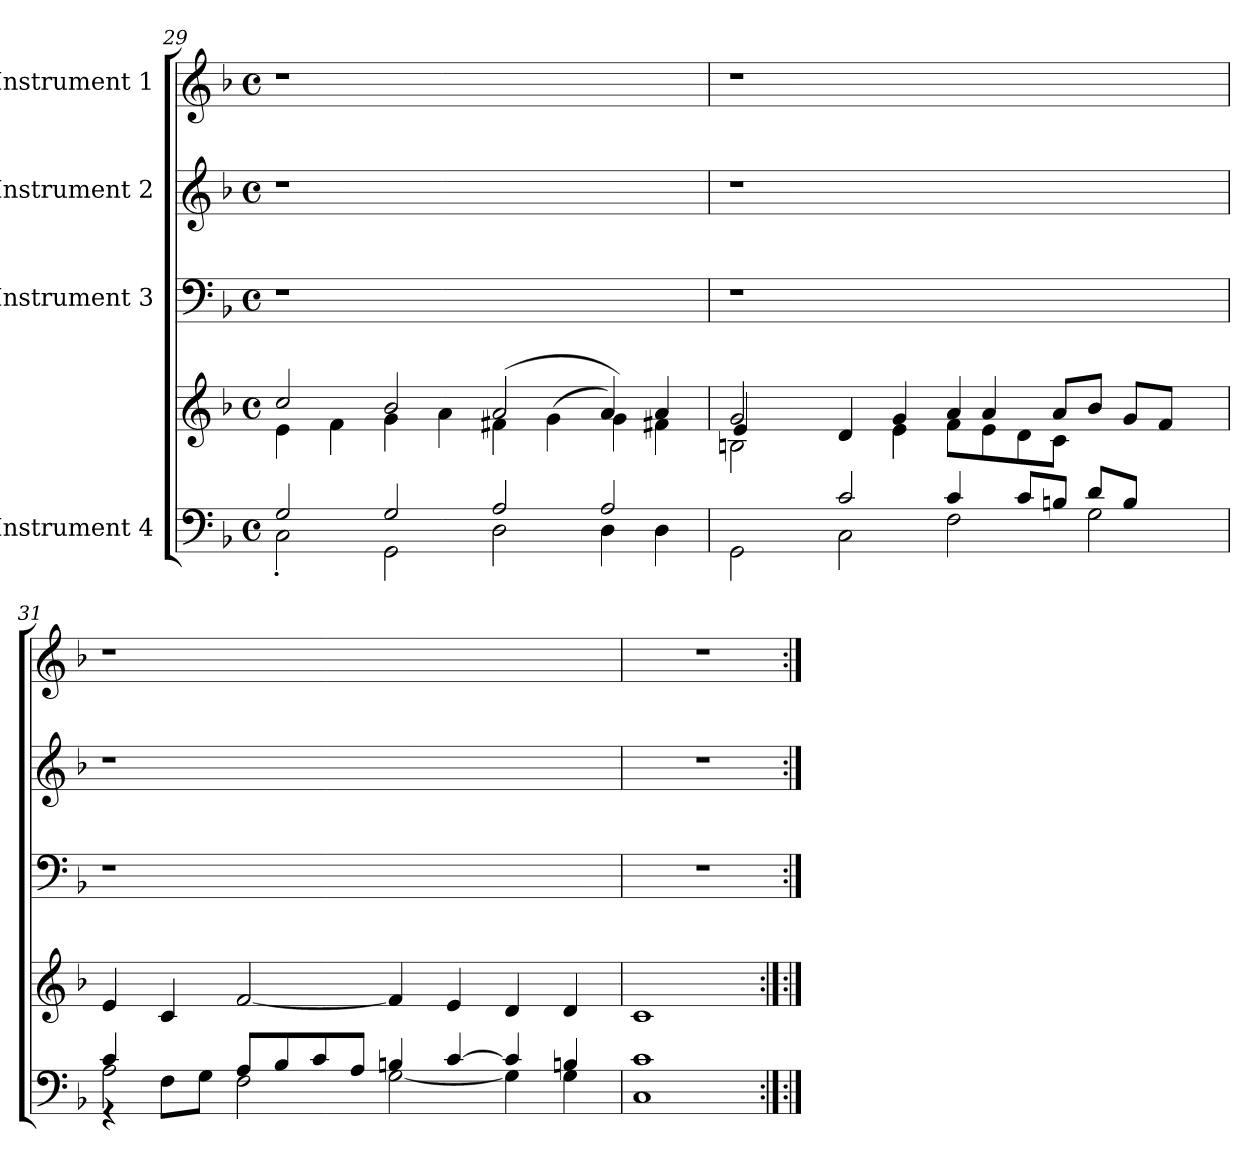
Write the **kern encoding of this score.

**kern	**kern	**kern	**kern	**kern
*part4	*part4	*part3	*part2	*part1
*staff5	*staff4	*staff3	*staff2	*staff1
*I"Instrument 4	*	*I"Instrument 3	*I"Instrument 2	*I"Instrument 1
*clefF4	*clefG2	*clefF4	*clefG2	*clefG2
*k[b-]	*k[b-]	*k[b-]	*k[b-]	*k[b-]
*F:	*F:	*F:	*F:	*F:
*M4/4	*M4/4	*M4/4	*M4/4	*M4/4
*met(c)	*met(c)	*met(c)	*met(c)	*met(c)
=29	=29	=29	=29	=29
*^	*^	*	*	*
2G/	2C'<\	4e\	2cc/	1r	1r	1r
.	.	4f\	.	.	.	.
2GG\	2G/	4g\	2b-/	.	.	.
.	.	4a\	.	.	.	.
2A/	2D\	4f#X\	(>2a/	1ryy	1ryy	1ryy
.	.	(<4g\	.	.	.	.
4D\	2A/	4a/)	4g\)	.	.	.
4D\	.	4a/	4f#X\	.	.	.
!!LO:LB:g=z
=30	=30	=30	=30	=30	=30	=30
*	*	*	*^	*	*	*
2GG\	2ryy	2g/	2Bn\	4e/	1r	1r	1r
.	.	.	.	2ryy	.	.	.
2c/	2C\	4d/	4ryy	.	.	.	.
.	.	4e\	4e\	4g/	.	.	.
4c/	2F\	8ryy	8f\L	4a/	1ryy	1ryy	1ryy
.	.	4a/	8e\	.	.	.	.
8c/L	.	.	8d\	8ryy	.	.	.
8B/J	.	8a/L	8c\J	2ryy	.	.	.
8d/L	2G\	8b-/J	8ryy	.	.	.	.
8B/J	.	8g/L	4.ryy	.	.	.	.
4ryy	.	8f/J	.	.	.	.	.
.	.	8ryy	.	8ryy	.	.	.
*	*	*v	*v	*v	*	*	*
=31	=31	=31	=31	=31	=31
*	*^	*	*	*	*
4c/	4rGG	2A\	4e/	1r	1r	1r
4ryy	8F\L	.	4c/	.	.	.
.	8G\J	.	.	.	.	.
8A/L	2F\	1.ryy	[>2f/	.	.	.
8B-/	.	.	.	.	.	.
8c/	.	.	.	.	.	.
8A/J	.	.	.	.	.	.
4Bn/	[<2G\	.	4f/]	1ryy	1ryy	1ryy
[>4c/	.	.	4e/	.	.	.
4c/]	4G\]	.	4d/	.	.	.
4Bn/	4G\	.	4d/	.	.	.
*v	*v	*v	*	*	*	*
=32	=32	=32	=32	=32
1c 1C	1c	1r	1r	1r
=:|!	=:|!	=	=	=
*-	*-	*-	*-	*-
